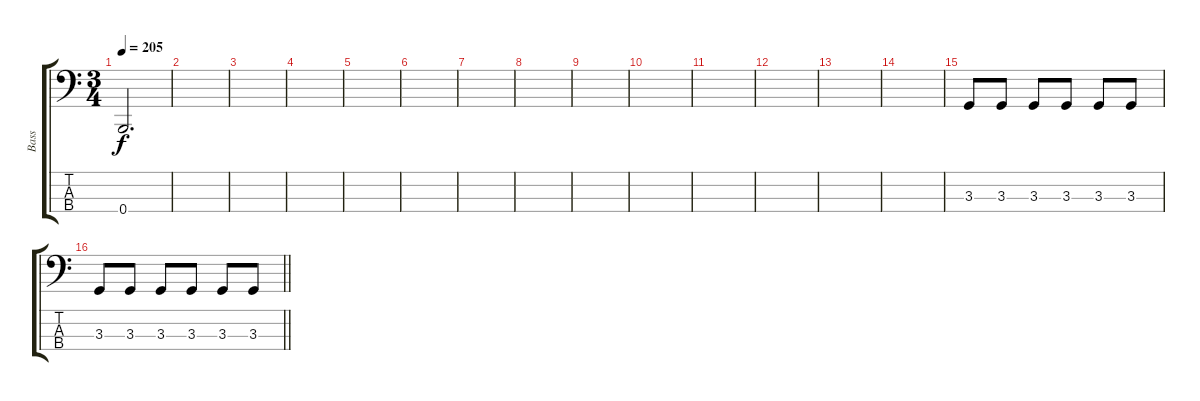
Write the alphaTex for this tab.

\track ("Bass" "Bass") {instrument electricbassfinger}
\staff {score tabs}
\tuning (D2 A1 E1 B0) {hide}
\ts (3 4)
\tempo 205
\clef f4
\ks c
0.4.2{d dy f} |
|
|
|
|
|
|
|
|
|
|
|
|
|
3.3.8 3.3.8 3.3.8 3.3.8 3.3.8 3.3.8 |
\barLineRight lightlight
3.3.8 3.3.8 3.3.8 3.3.8 3.3.8 3.3.8
